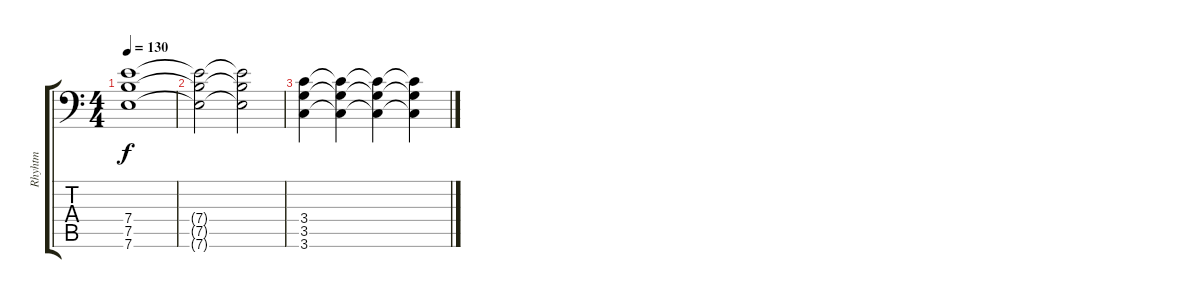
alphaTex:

\track ("Rhyhtm" "Rhyhtm") {instrument distortionguitar}
\staff {score tabs}
\tuning (B3 Gb3 D3 A2 E2 A1) {hide}
\ts (4 4)
\tempo 130
\clef f4
\ks c
(7.4 7.5 7.6).1{dy f} |
(7.4{t} 7.5{t} 7.6{t}).2 (7.4{t} 7.5{t} 7.6{t}).2 |
(3.4 3.5 3.6).4{volume 0} (3.4{t} 3.5{t} 3.6{t}).4 (3.4{t} 3.5{t} 3.6{t}).4 (3.4{t} 3.5{t} 3.6{t}).4
